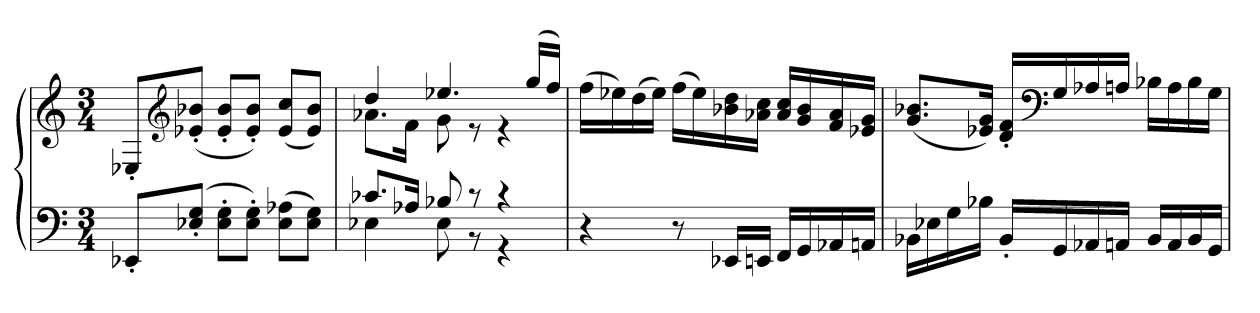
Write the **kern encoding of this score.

**kern	**kern
*part1	*part1
*staff2	*staff1
*clefF4	*clefG2
*M3/4	*M3/4
=	=
8EE-X'L	8E-X'L
*	*clefG2
(8E-X' 8G'J	(8e-X' 8b-X'J
8E-' 8G'L	8e-' 8b-'L
8E-' 8G'J)	8e-' 8b-'J)
(8E- 8A-XL	(8e- 8ccL
8E- 8GJ)	8e- 8b-J)
=	=
*^	*^
8.c-XL	4E-X	4dd	8.a-XL
16A-XJk	.	.	16fJk
8B-X	8E-	4.ee-X	8g
8r	8r	.	8r
4r	4r	.	4r
.	.	(16ggLL	.
.	.	16ffJJ)	.
*v	*v	*	*
*	*v	*v
=	=
4r	(16ffLL
.	16ee-X)
.	(16dd
.	16ee-JJ)
8r	(16ffLL
.	16ee-)
16EE-XLL	16b-X 16dd
16EEnJJ	16a-X 16ccJJ
16FFLL	16a- 16ccLL
16GG	16g 16b-
16AA-X	16f 16a-
16AAnJJ	16e-X 16gJJ
=	=
16BB-XLL	(8.g 8.b-XL
16E-X	.
16G	.
16B-XJJ	16e-X 16gJk)
16BB-'LL	16d' 16f'LL
*	*clefF4
16GG	16G
16AA-X	16A-X
16AAnJJ	16AnJJ
16BB-LL	16B-XLL
16AA	16A
16BB-	16B-
16GGJJ	16GJJ
=	=
*-	*-
